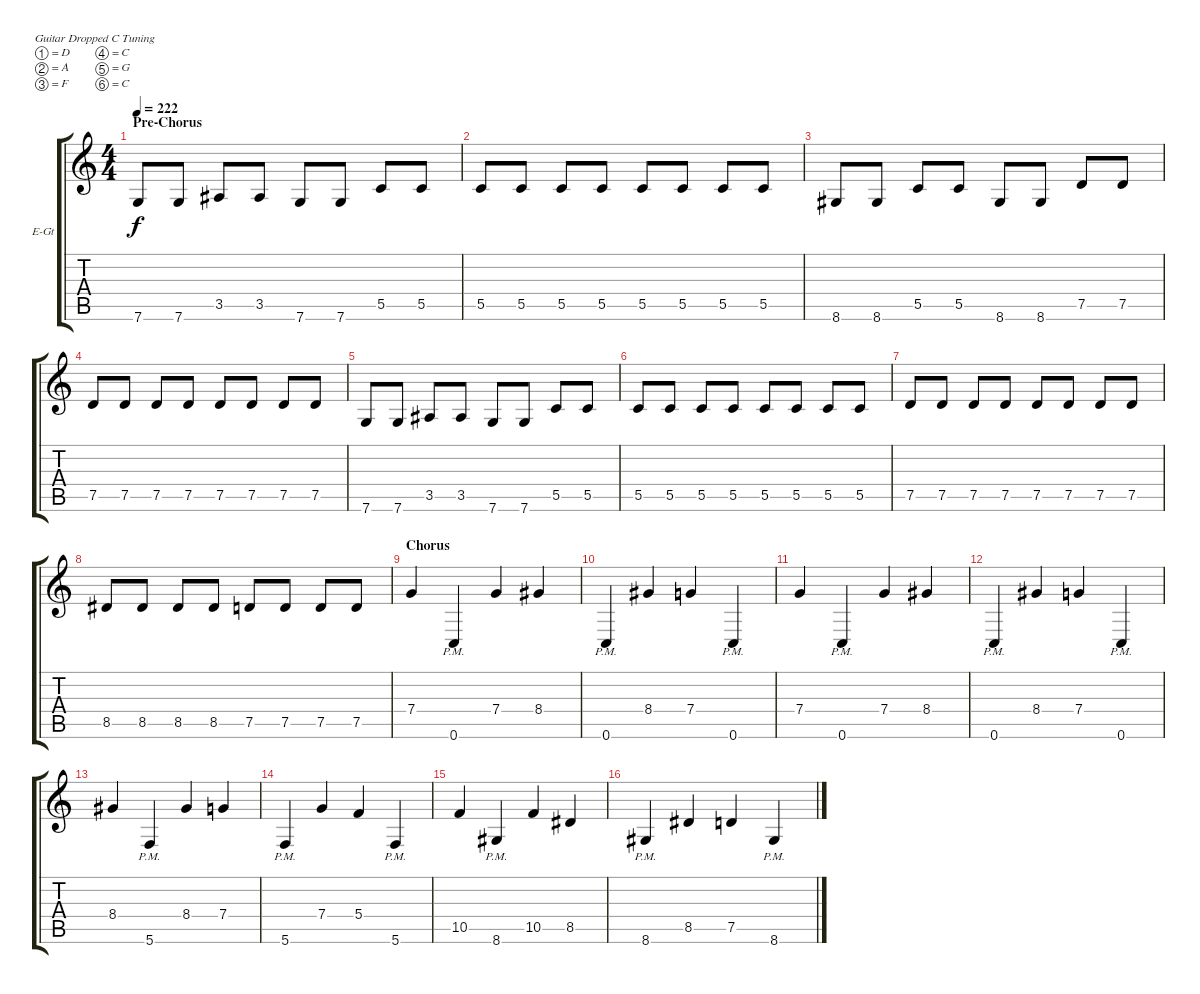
\defaultSystemsLayout 4
\bracketExtendMode groupsimilarinstruments
\firstSystemTrackNameOrientation horizontal
\otherSystemsTrackNameOrientation horizontal
\track ("Electric Guitar" "E-Gt") {mute instrument distortionguitar}
\staff {score tabs}
\tuning (D4 A3 F3 C3 G2 C2)
\ts (4 4)
\section ("" "Pre-Chorus")
\tempo 222
\clef g2
\ks c
7.6.8{dy f} 7.6.8 3.5.8 3.5.8 7.6.8 7.6.8 5.5.8 5.5.8 |
5.5.8 5.5.8 5.5.8 5.5.8 5.5.8 5.5.8 5.5.8 5.5.8 |
8.6.8 8.6.8 5.5.8 5.5.8 8.6.8 8.6.8 7.5.8 7.5.8 |
7.5.8 7.5.8 7.5.8 7.5.8 7.5.8 7.5.8 7.5.8 7.5.8 |
7.6.8 7.6.8 3.5.8 3.5.8 7.6.8 7.6.8 5.5.8 5.5.8 |
5.5.8 5.5.8 5.5.8 5.5.8 5.5.8 5.5.8 5.5.8 5.5.8 |
7.5.8 7.5.8 7.5.8 7.5.8 7.5.8 7.5.8 7.5.8 7.5.8 |
8.5.8 8.5.8 8.5.8 8.5.8 7.5.8 7.5.8 7.5.8 7.5.8 |
\section ("" "Chorus")
7.4.4 0.6{pm}.4 7.4.4 8.4.4 |
0.6{pm}.4 8.4.4 7.4.4 0.6{pm}.4 |
7.4.4 0.6{pm}.4 7.4.4 8.4.4 |
0.6{pm}.4 8.4.4 7.4.4 0.6{pm}.4 |
8.4.4 5.6{pm}.4 8.4.4 7.4.4 |
5.6{pm}.4 7.4.4 5.4.4 5.6{pm}.4 |
10.5.4 8.6{pm}.4 10.5.4 8.5.4 |
8.6{pm}.4 8.5.4 7.5.4 8.6{pm}.4
